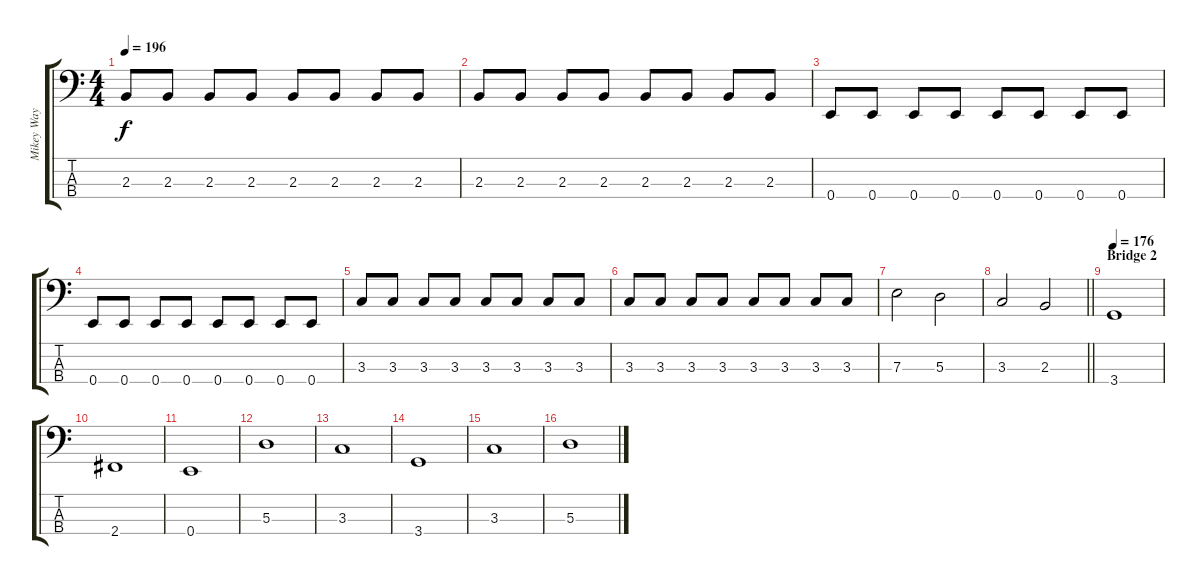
\track ("Mikey Way (bass)" "Mikey Way ") {instrument electricbassfinger}
\staff {score tabs}
\tuning (G2 D2 A1 E1) {hide}
\ts (4 4)
\tempo 196
\clef f4
\ks c
2.3.8{dy f} 2.3.8 2.3.8 2.3.8 2.3.8 2.3.8 2.3.8 2.3.8 |
2.3.8 2.3.8 2.3.8 2.3.8 2.3.8 2.3.8 2.3.8 2.3.8 |
0.4.8 0.4.8 0.4.8 0.4.8 0.4.8 0.4.8 0.4.8 0.4.8 |
0.4.8 0.4.8 0.4.8 0.4.8 0.4.8 0.4.8 0.4.8 0.4.8 |
3.3.8 3.3.8 3.3.8 3.3.8 3.3.8 3.3.8 3.3.8 3.3.8 |
3.3.8 3.3.8 3.3.8 3.3.8 3.3.8 3.3.8 3.3.8 3.3.8 |
7.3.2 5.3.2 |
\barLineRight lightlight
3.3.2 2.3.2 |
\section ("" "Bridge 2")
\tempo 176
3.4.1 |
2.4.1 |
0.4.1 |
5.3.1 |
3.3.1 |
3.4.1 |
3.3.1 |
5.3.1
